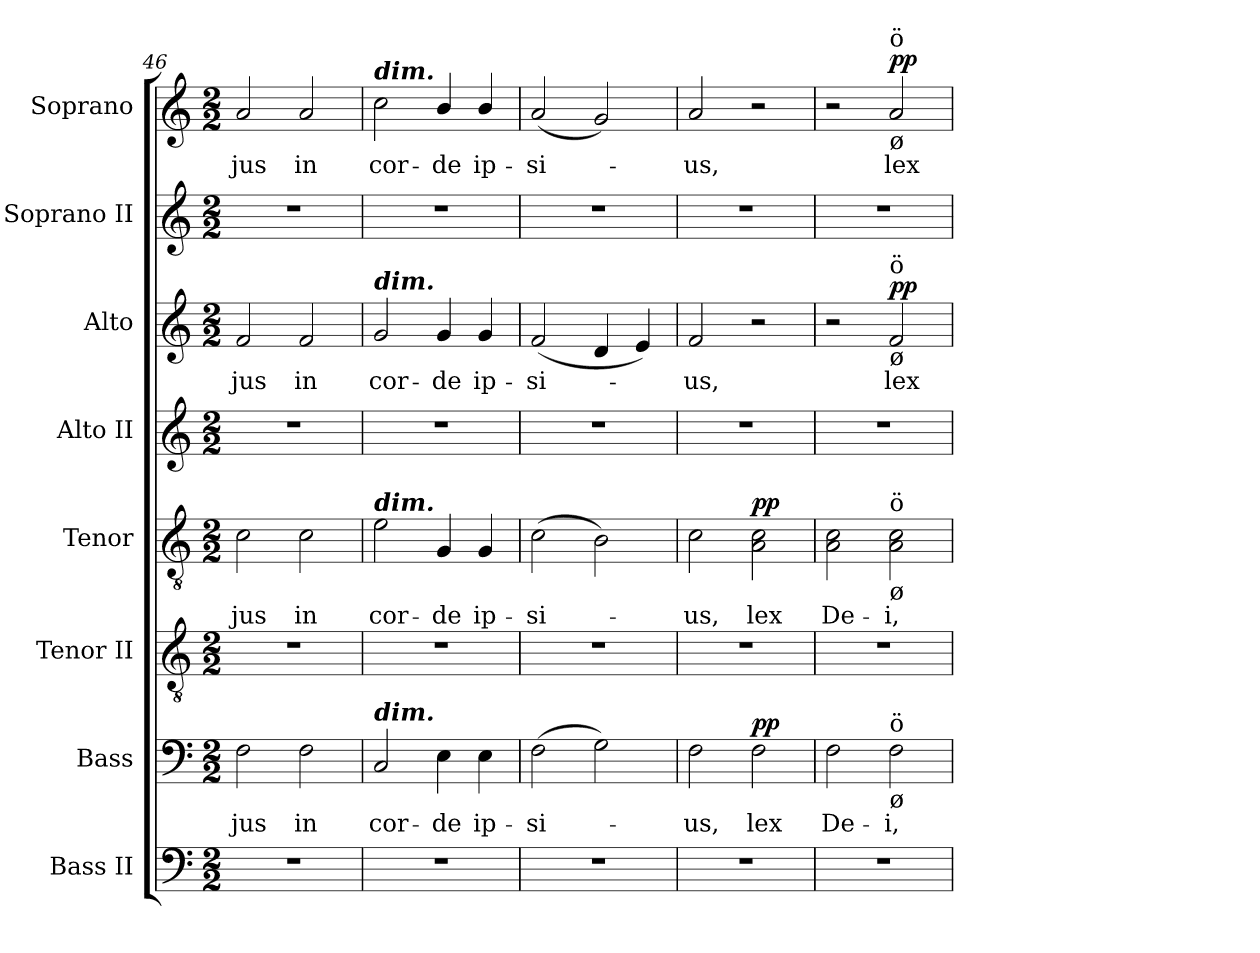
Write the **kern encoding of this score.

**kern	**kern	**text	**dynam	**kern	**kern	**text	**dynam	**kern	**kern	**text	**dynam	**kern	**kern	**text	**dynam
*part8	*part7	*part7	*part7	*part6	*part5	*part5	*part5	*part4	*part3	*part3	*part3	*part2	*part1	*part1	*part1
*staff8	*staff7	*staff7	*staff7	*staff6	*staff5	*staff5	*staff5	*staff4	*staff3	*staff3	*staff3	*staff2	*staff1	*staff1	*staff1
*I"Bass II	*I"Bass	*	*	*I"Tenor II	*I"Tenor	*	*	*I"Alto II	*I"Alto	*	*	*I"Soprano II	*I"Soprano	*	*
*I'B II	*I'B	*	*	*I'T II	*I'T	*	*	*I'A II	*I'A	*	*	*I'S II	*I'S	*	*
*clefF4	*clefF4	*	*	*clefGv2	*clefGv2	*	*	*clefG2	*clefG2	*	*	*clefG2	*clefG2	*	*
*k[]	*k[]	*	*	*k[]	*k[]	*	*	*k[]	*k[]	*	*	*k[]	*k[]	*	*
*C:	*C:	*	*	*C:	*C:	*	*	*C:	*C:	*	*	*C:	*C:	*	*
*M2/2	*M2/2	*	*	*M2/2	*M2/2	*	*	*M2/2	*M2/2	*	*	*M2/2	*M2/2	*	*
=46	=46	=46	=46	=46	=46	=46	=46	=46	=46	=46	=46	=46	=46	=46	=46
!	!	!LO:LY:b	!	!	!	!LO:LY:b	!	!	!	!LO:LY:b	!	!	!	!LO:LY:b	!
1r	2F	-jus	.	1r	2c	-jus	.	1r	2f	-jus	.	1r	2a	-jus	.
!	!	!LO:LY:b	!	!	!	!LO:LY:b	!	!	!	!LO:LY:b	!	!	!	!LO:LY:b	!
.	2F	in	.	.	2c	in	.	.	2f	in	.	.	2a	in	.
=47	=47	=47	=47	=47	=47	=47	=47	=47	=47	=47	=47	=47	=47	=47	=47
!	!	!	!	!	!	!	!	!	!	!	!	!	!LO:TX:a:Bi:t=dim.	!	!
!	!	!	!	!	!	!	!	!	!LO:TX:a:Bi:t=dim.	!	!	!	!	!	!
!	!	!	!	!	!LO:TX:a:Bi:t=dim.	!	!	!	!	!	!	!	!	!	!
!	!LO:TX:a:Bi:t=dim.	!	!	!	!	!	!	!	!	!	!	!	!	!	!
!	!	!LO:LY:b	!	!	!	!LO:LY:b	!	!	!	!LO:LY:b	!	!	!	!LO:LY:b	!
1r	2C	cor-	.	1r	2e	cor-	.	1r	2g	cor-	.	1r	2cc	cor-	.
!	!	!LO:LY:b	!	!	!	!LO:LY:b	!	!	!	!LO:LY:b	!	!	!	!LO:LY:b	!
.	4E	-de	.	.	4G	-de	.	.	4g	-de	.	.	4b/	-de	.
!	!	!LO:LY:b	!	!	!	!LO:LY:b	!	!	!	!LO:LY:b	!	!	!	!LO:LY:b	!
.	4E	ip-	.	.	4G	ip-	.	.	4g	ip-	.	.	4b/	ip-	.
=48	=48	=48	=48	=48	=48	=48	=48	=48	=48	=48	=48	=48	=48	=48	=48
!	!	!LO:LY:b	!	!	!	!LO:LY:b	!	!	!	!LO:LY:b	!	!	!	!LO:LY:b	!
1r	(>2F	-si-	.	1r	(>2c	-si-	.	1r	(<2f	-si-	.	1r	(<2a	-si-	.
.	2G)	.	.	.	2B)	.	.	.	4d	.	.	.	2g)	.	.
.	.	.	.	.	.	.	.	.	4e)	.	.	.	.	.	.
=49	=49	=49	=49	=49	=49	=49	=49	=49	=49	=49	=49	=49	=49	=49	=49
!	!	!LO:LY:b	!	!	!	!LO:LY:b	!	!	!	!LO:LY:b	!	!	!	!LO:LY:b	!
1r	2F	us,	.	1r	2c	us,	.	1r	2f	us,	.	1r	2a	us,	.
!	!	!LO:LY:b	!LO:DY:b	!	!	!LO:LY:b	!LO:DY:b	!	!	!	!	!	!	!	!
.	2F	lex	pp	.	2A 2c	lex	pp	.	2r	.	.	.	2r	.	.
=50	=50	=50	=50	=50	=50	=50	=50	=50	=50	=50	=50	=50	=50	=50	=50
!	!	!LO:LY:b	!	!	!	!LO:LY:b	!	!	!	!	!	!	!	!	!
1r	2F	De-	.	1r	2A 2c	De-	.	1r	2r	.	.	1r	2r	.	.
!	!	!	!	!	!	!	!	!	!	!	!	!	!LO:TX:a:t=ö	!	!
!	!	!	!	!	!	!	!	!	!	!	!	!	!LO:TX:b:t=ø	!	!
!	!	!	!	!	!	!	!	!	!LO:TX:a:t=ö	!	!	!	!	!	!
!	!	!	!	!	!	!	!	!	!LO:TX:b:t=ø	!	!	!	!	!	!
!	!	!	!	!	!LO:TX:a:t=ö	!	!	!	!	!	!	!	!	!	!
!	!	!	!	!	!LO:TX:b:t=ø	!	!	!	!	!	!	!	!	!	!
!	!LO:TX:a:t=ö	!	!	!	!	!	!	!	!	!	!	!	!	!	!
!	!LO:TX:b:t=ø	!	!	!	!	!	!	!	!	!	!	!	!	!	!
!	!	!LO:LY:b	!	!	!	!LO:LY:b	!	!	!	!LO:LY:b	!LO:DY:b	!	!	!LO:LY:b	!LO:DY:b
.	2F	-i,	.	.	2A 2c	-i,	.	.	2f	lex	pp	.	2a	lex	pp
=	=	=	=	=	=	=	=	=	=	=	=	=	=	=	=
*-	*-	*-	*-	*-	*-	*-	*-	*-	*-	*-	*-	*-	*-	*-	*-
